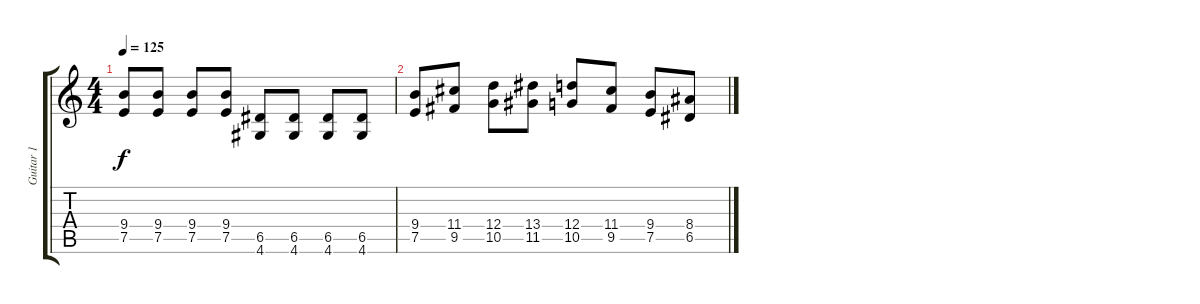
\track ("Guitar 1" "Guitar 1") {instrument overdrivenguitar}
\staff {score tabs}
\tuning (E4 B3 G3 D3 A2 E2) {hide}
\ts (4 4)
\tempo 125
\clef g2
\ks c
(9.4 7.5).8{dy f} (9.4 7.5).8 (9.4 7.5).8 (9.4 7.5).8 (6.5 4.6).8 (6.5 4.6).8 (6.5 4.6).8 (6.5 4.6).8 |
(9.4 7.5).8 (11.4 9.5).8 (12.4 10.5).8 (13.4 11.5).8 (12.4 10.5).8 (11.4 9.5).8 (9.4 7.5).8 (8.4 6.5).8
